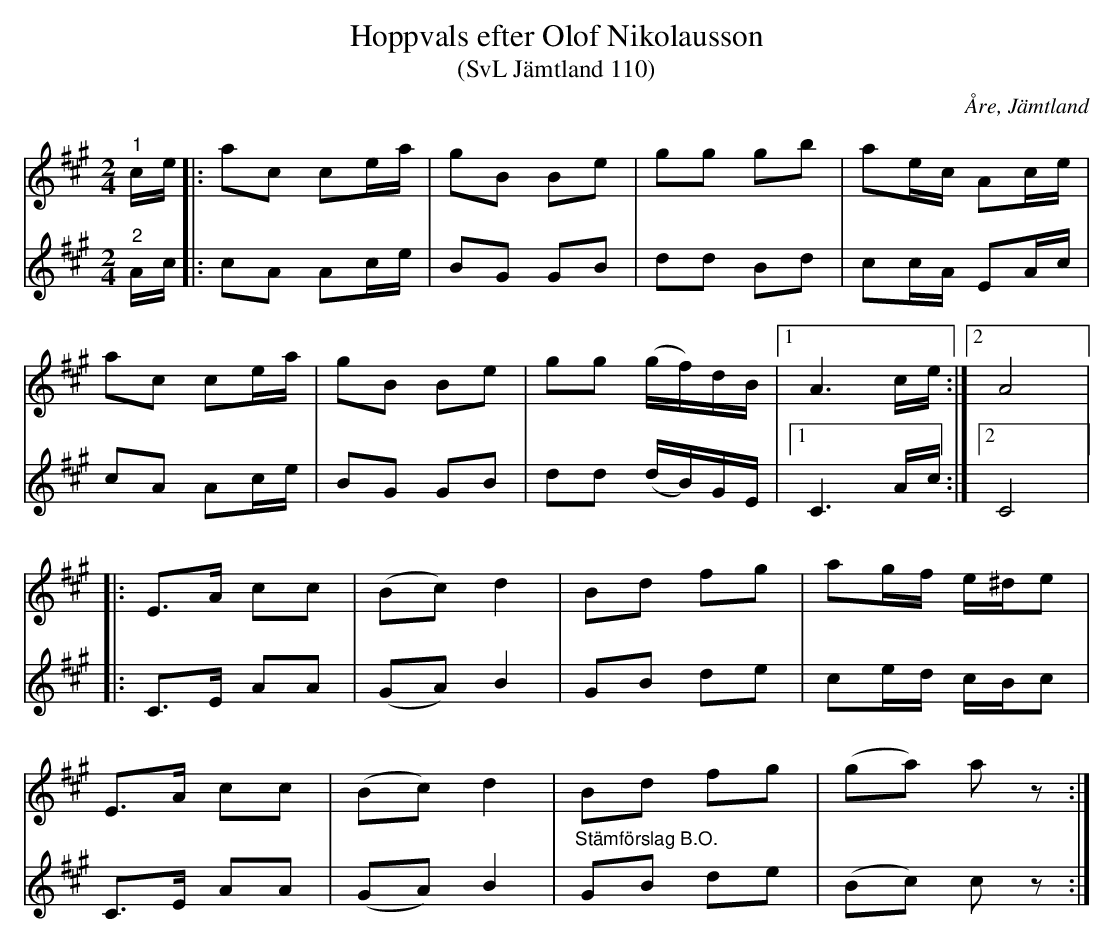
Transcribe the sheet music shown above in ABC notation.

X:1
T:Hoppvals efter Olof Nikolausson
T:(SvL Jämtland 110)
O:Åre, Jämtland
L:1/8
M:2/4
K:A
V:1
"^1" c/e/ |: ac ce/a/ | gB Be | gg gb | ae/c/ Ac/e/ |
ac ce/a/ | gB Be | gg (g/f/)d/B/ |1 A3 c/e/ :|2 A4 |:
E>A cc | (Bc) d2 | Bd fg | ag/f/ e/^d/e |
E>A cc | (Bc) d2 | Bd fg | (ga) a z :|
V:2
"^2" A/c/ |: cA Ac/e/ | BG GB | dd Bd | cc/A/ EA/c/ | cA Ac/e/ | BG GB | dd (d/B/)G/E/ |1 C3 A/c/ :|2 C4 |:
C>E AA | (GA) B2 | GB de | ce/d/ c/B/c | C>E AA | (GA) B2 | "^Stämförslag B.O." GB de | (Bc) c z :|
